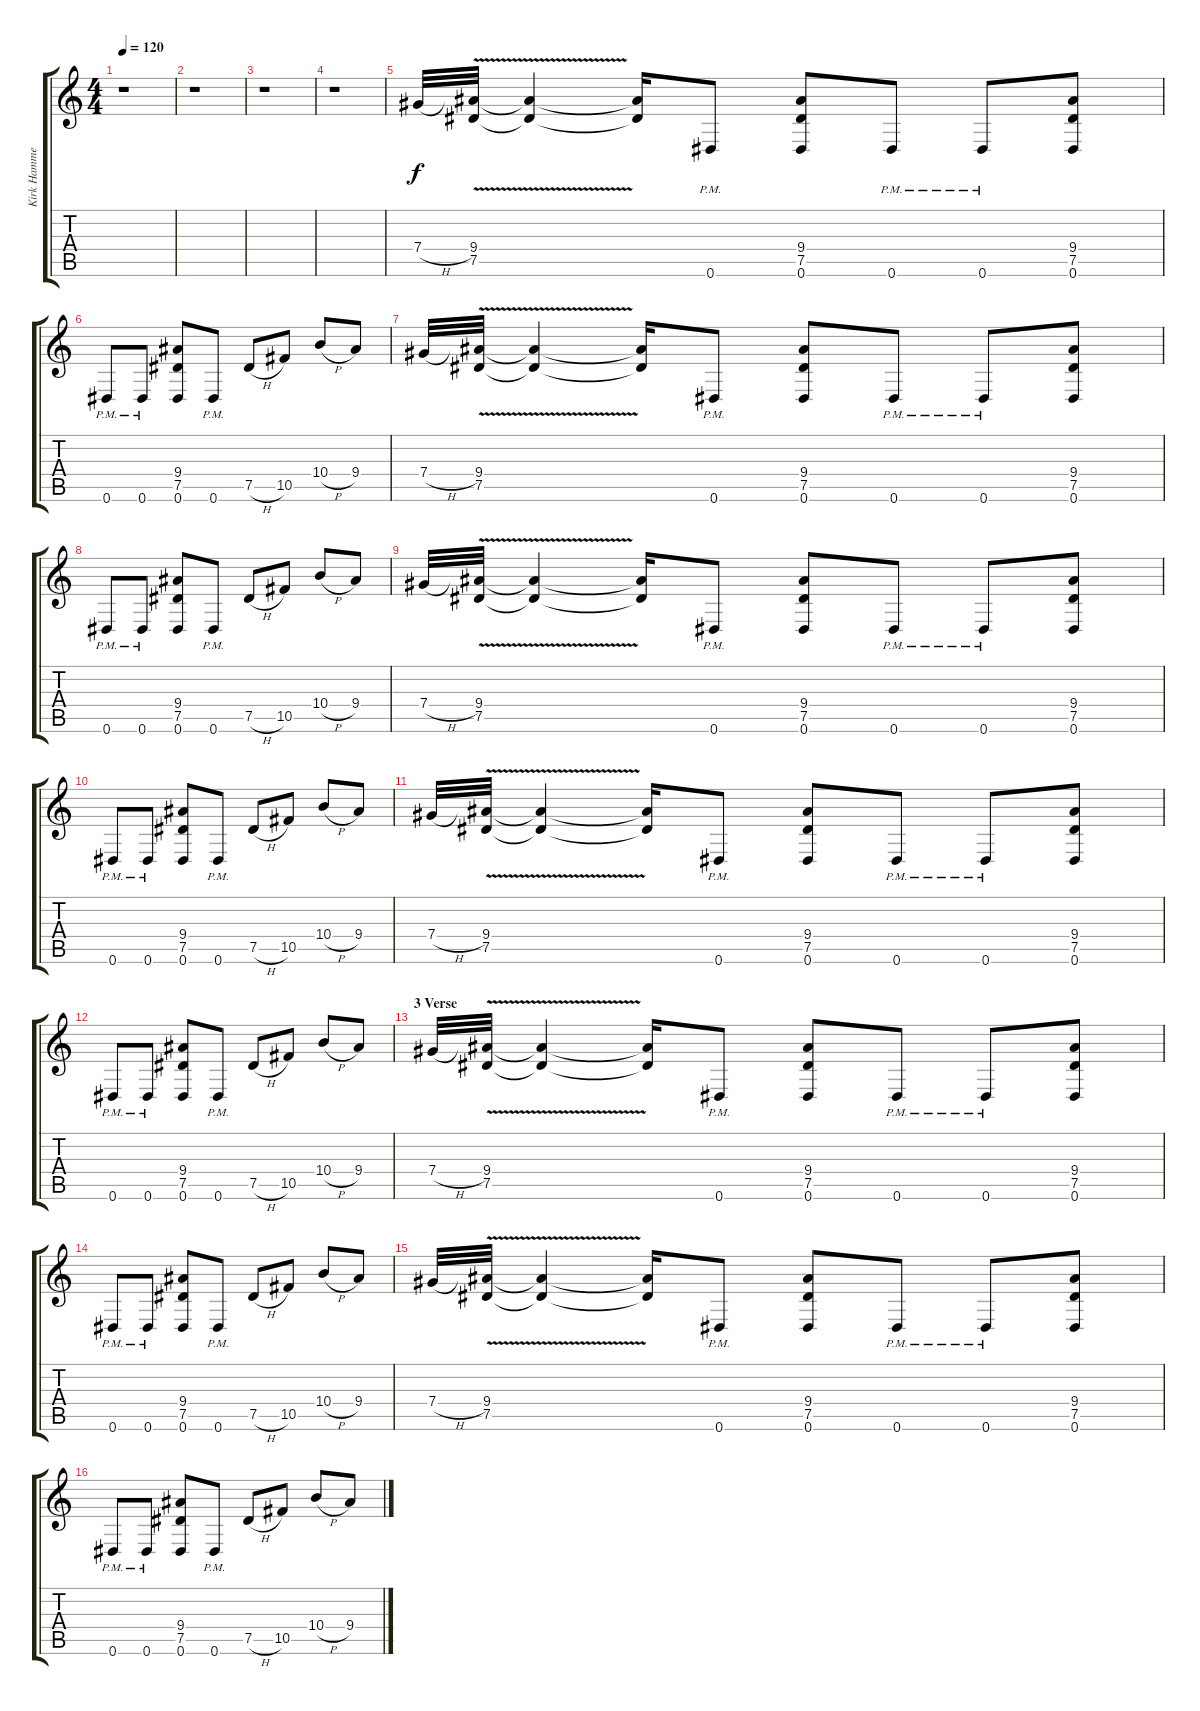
\track ("Kirk Hammett distortion" "Kirk Hamme") {instrument distortionguitar}
\staff {score tabs}
\tuning (Eb4 Bb3 Gb3 Db3 Ab2 Eb2) {hide}
\ts (4 4)
\tempo 120
\clef g2
\ks c
r.1{dy f} |
r.1 |
r.1 |
r.1 |
7.4{h}.32{volume 14} (9.4{v} 7.5{v}).32 (9.4{t} 7.5{t}).4 (9.4{t} 7.5{t}).16 0.6{pm}.8 (9.4 7.5 0.6).8 0.6{pm}.8 0.6{pm}.8 (9.4 7.5 0.6).8 |
0.6{pm}.8 0.6{pm}.8 (9.4 7.5 0.6).8 0.6{pm}.8 7.5{h}.8 10.5.8 10.4{h}.8 9.4.8 |
7.4{h}.32 (9.4{v} 7.5{v}).32 (9.4{t} 7.5{t}).4 (9.4{t} 7.5{t}).16 0.6{pm}.8 (9.4 7.5 0.6).8 0.6{pm}.8 0.6{pm}.8 (9.4 7.5 0.6).8 |
0.6{pm}.8 0.6{pm}.8 (9.4 7.5 0.6).8 0.6{pm}.8 7.5{h}.8 10.5.8 10.4{h}.8 9.4.8 |
7.4{h}.32 (9.4{v} 7.5{v}).32 (9.4{t} 7.5{t}).4 (9.4{t} 7.5{t}).16 0.6{pm}.8 (9.4 7.5 0.6).8 0.6{pm}.8 0.6{pm}.8 (9.4 7.5 0.6).8 |
0.6{pm}.8 0.6{pm}.8 (9.4 7.5 0.6).8 0.6{pm}.8 7.5{h}.8 10.5.8 10.4{h}.8 9.4.8 |
7.4{h}.32 (9.4{v} 7.5{v}).32 (9.4{t} 7.5{t}).4 (9.4{t} 7.5{t}).16 0.6{pm}.8 (9.4 7.5 0.6).8 0.6{pm}.8 0.6{pm}.8 (9.4 7.5 0.6).8 |
0.6{pm}.8 0.6{pm}.8 (9.4 7.5 0.6).8 0.6{pm}.8 7.5{h}.8 10.5.8 10.4{h}.8 9.4.8 |
\section ("" "3 Verse")
7.4{h}.32 (9.4{v} 7.5{v}).32 (9.4{t} 7.5{t}).4 (9.4{t} 7.5{t}).16 0.6{pm}.8 (9.4 7.5 0.6).8 0.6{pm}.8 0.6{pm}.8 (9.4 7.5 0.6).8 |
0.6{pm}.8 0.6{pm}.8 (9.4 7.5 0.6).8 0.6{pm}.8 7.5{h}.8 10.5.8 10.4{h}.8 9.4.8 |
7.4{h}.32 (9.4{v} 7.5{v}).32 (9.4{t} 7.5{t}).4 (9.4{t} 7.5{t}).16 0.6{pm}.8 (9.4 7.5 0.6).8 0.6{pm}.8 0.6{pm}.8 (9.4 7.5 0.6).8 |
0.6{pm}.8 0.6{pm}.8 (9.4 7.5 0.6).8 0.6{pm}.8 7.5{h}.8 10.5.8 10.4{h}.8 9.4.8
